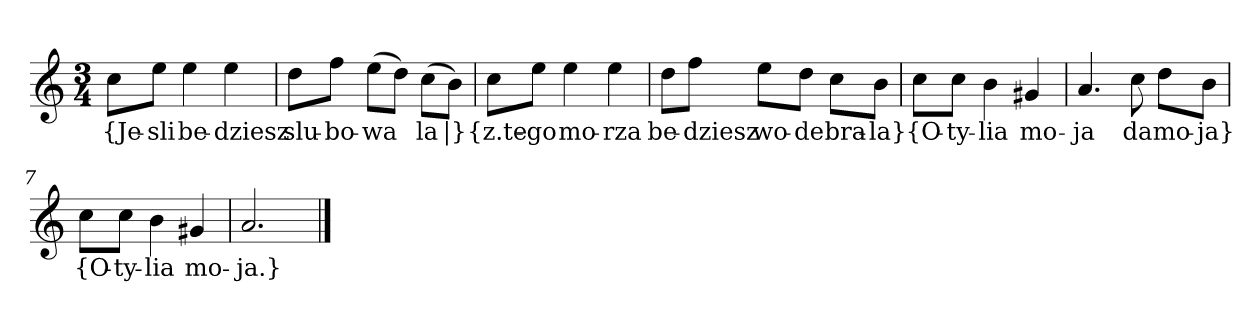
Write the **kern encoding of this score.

**kern	**text
*part1	*part1
*staff1	*staff1
*clefG2	*
*k[]	*
*a:	*
*M3/4	*
=	=
8cc\L	{Je-
8ee\J	-sli
4ee	be-
4ee	-dziesz
=2	=2
8dd\L	slu-
8ff\J	-bo-
(8ee\L	-wa
8dd\J)	--
(8cc\L	-la
8b\J)	|}
=3y	=3y
8cc\L	{z.te-
8ee\J	-go
4ee	mo-
4ee	-rza
=4	=4
8dd\L	be-
8ff\J	-dziesz
8ee\L	wo-
8dd\J	-de
8cc\L	bra-
8b\J	-la}
=5y	=5y
8cc\L	{O-
8cc\J	-ty-
4b	-lia
4g#X	mo-
=6	=6
4.a	-ja
8cc	da
8dd\L	mo-
8b\J	-ja}
=7y	=7y
8cc\L	{O-
8cc\J	-ty-
4b	-lia
4g#X	mo-
=8	=8
2.a	-ja.}
==	==
*-	*-
